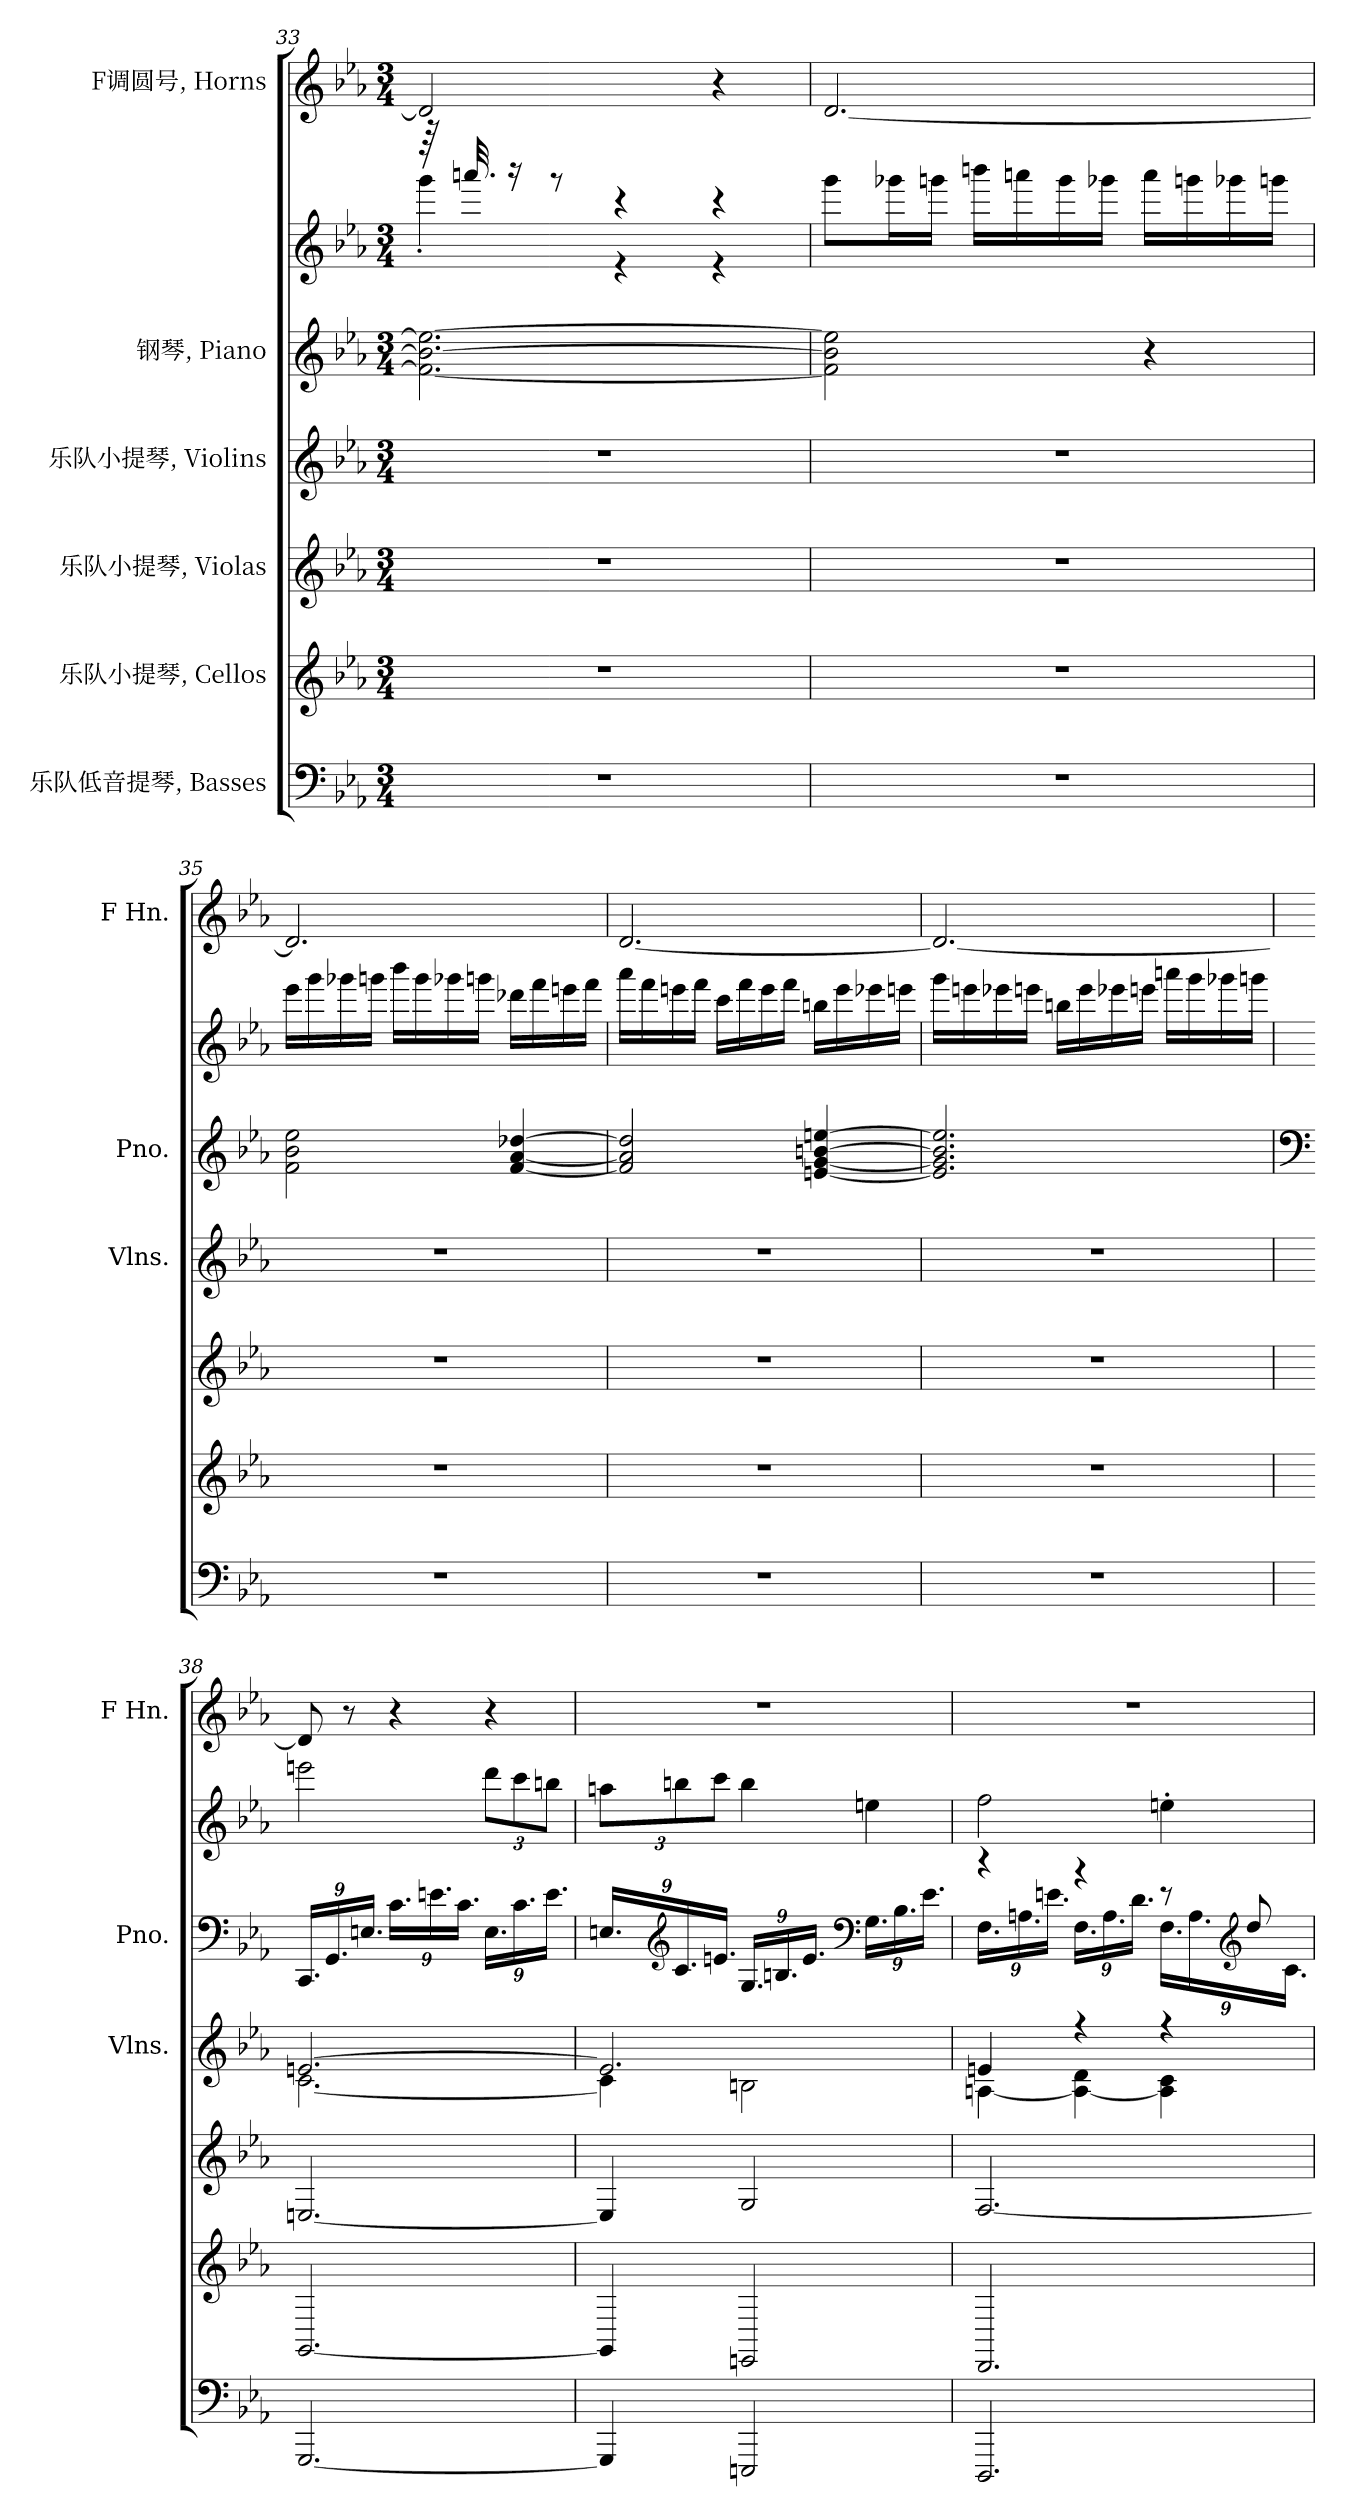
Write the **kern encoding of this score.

**kern	**kern	**kern	**kern	**kern	**kern	**kern
*part6	*part5	*part4	*part3	*part2	*part2	*part1
*staff7	*staff6	*staff5	*staff4	*staff3	*staff2	*staff1
*I"乐队低音提琴, Basses	*I"乐队小提琴, Cellos	*I"乐队小提琴, Violas	*I"乐队小提琴, Violins	*I"钢琴, Piano	*	*I"F调圆号, Horns
*	*	*	*I'Vlns.	*I'Pno.	*	*I'F Hn.
!!LO:PB:g=z
*clefF4	*clefG2	*clefG2	*clefG2	*clefG2	*clefG2	*clefG2
*ITrd7c12	*	*	*	*	*	*ITrd4c7
*k[b-e-a-]	*k[b-e-a-]	*k[b-e-a-]	*k[b-e-a-]	*k[b-e-a-]	*k[b-e-a-]	*k[b-e-a-d-]
*M3/4	*M3/4	*M3/4	*M3/4	*M3/4	*M3/4	*M3/4
=33	=33	=33	=33	=33	=33	=33
*	*	*	*	*	*^	*
2.r	2.r	2.r	2.r	2.f\_ 2.b\_ 2.ee\_	64r	4ggg'\	2G/]
.	.	.	.	.	32.aaan/	.	.
.	.	.	.	.	16r	.	.
.	.	.	.	.	8r	.	.
.	.	.	.	.	4r	4r	.
.	.	.	.	.	4r	4r	4r
*	*	*	*	*	*v	*v	*
=34	=34	=34	=34	=34	=34	=34
2.r	2.r	2.r	2.r	2f\] 2b\] 2ee\]	8ggg\L	[2.G/
.	.	.	.	.	16ggg-X\L	.
.	.	.	.	.	16gggn\JJ	.
.	.	.	.	.	16bbbn\LL	.
.	.	.	.	.	16aaan\	.
.	.	.	.	.	16ggg\	.
.	.	.	.	.	16ggg-X\JJ	.
.	.	.	.	4r	16aaa\LL	.
.	.	.	.	.	16gggn\	.
.	.	.	.	.	16ggg-X\	.
.	.	.	.	.	16gggn\JJ	.
!!LO:PB:g=z
=35	=35	=35	=35	=35	=35	=35
2.r	2.r	2.r	2.r	2f\ 2b-\ 2ee-\	16eee-\LL	2.G/]
.	.	.	.	.	16ggg\	.
.	.	.	.	.	16ggg-X\	.
.	.	.	.	.	16gggn\JJ	.
.	.	.	.	.	16bbb-\LL	.
.	.	.	.	.	16ggg\	.
.	.	.	.	.	16ggg-X\	.
.	.	.	.	.	16gggn\JJ	.
.	.	.	.	[4f/ [4a-/ [4dd-X/	16ddd-X\LL	.
.	.	.	.	.	16fff\	.
.	.	.	.	.	16eeen\	.
.	.	.	.	.	16fff\JJ	.
=36	=36	=36	=36	=36	=36	=36
2.r	2.r	2.r	2.r	2f/] 2a-/] 2dd-/]	16aaa-\LL	[2.G/
.	.	.	.	.	16fff\	.
.	.	.	.	.	16eeen\	.
.	.	.	.	.	16fff\JJ	.
.	.	.	.	.	16ccc\LL	.
.	.	.	.	.	16fff\	.
.	.	.	.	.	16eee\	.
.	.	.	.	.	16fff\JJ	.
.	.	.	.	[4en/ [4g/ [4bn/ [4een/	16bbn\LL	.
.	.	.	.	.	16eee\	.
.	.	.	.	.	16eee-X\	.
.	.	.	.	.	16eeen\JJ	.
!!LO:PB:g=z
=37	=37	=37	=37	=37	=37	=37
2.r	2.r	2.r	2.r	2.e/] 2.g/] 2.b/] 2.ee/]	16ggg\LL	2.G/_
.	.	.	.	.	16eeen\	.
.	.	.	.	.	16eee-X\	.
.	.	.	.	.	16eeen\JJ	.
.	.	.	.	.	16bbn\LL	.
.	.	.	.	.	16eee\	.
.	.	.	.	.	16eee-X\	.
.	.	.	.	.	16eeen\JJ	.
.	.	.	.	.	16aaan\LL	.
.	.	.	.	.	16ggg\	.
.	.	.	.	.	16ggg-X\	.
.	.	.	.	.	16gggn\JJ	.
=38	=38	=38	=38	=38	=38	=38
*	*	*	*	*clefF4	*	*
*	*	*	*^	*	*	*
*	*	*	*	*	*Xbrackettup	*	*
[2.GGGG/	[2.GG/	[2.En/	[2.en/	[2.c\	18.CC/LL	2eeen\	8G/]
.	.	.	.	.	18.GG/	.	.
.	.	.	.	.	.	.	8r
.	.	.	.	.	18.En/JJ	.	.
.	.	.	.	.	18.c\LL	.	4r
.	.	.	.	.	18.en\	.	.
.	.	.	.	.	18.c\JJ	.	.
*	*	*	*	*	*	*Xbrackettup	*
.	.	.	.	.	18.E\LL	12ddd\L	4r
.	.	.	.	.	18.c\	12ccc\	.
.	.	.	.	.	18.e\JJ	12bbn\J	.
!!LO:PB:g=z
=39	=39	=39	=39	=39	=39	=39	=39
4GGGG/]	4GG/]	4E/]	2.e/]	4c\]	18.En/LL	12aan\L	2.r
*	*	*	*	*	*clefG2	*	*
.	.	.	.	.	18.c/	12bbn\	.
.	.	.	.	.	18.en/JJ	12ccc\J	.
2EEEEn/	2EEn/	2G/	.	2Bn\	18.G/LL	4bb\	.
.	.	.	.	.	18.Bn/	.	.
.	.	.	.	.	18.e/JJ	.	.
*	*	*	*	*	*clefF4	*	*
.	.	.	.	.	18.G\LL	4een\	.
.	.	.	.	.	18.B\	.	.
.	.	.	.	.	18.e\JJ	.	.
=40	=40	=40	=40	=40	=40	=40	=40
*	*	*	*	*	*^	*	*
2.DDDD/	2.DD/	[2.F/	4en/	[4An\	4r	18.F\LL	2ff\	2.r
.	.	.	.	.	.	18.An\	.	.
.	.	.	.	.	.	18.en\JJ	.	.
.	.	.	4r	4A\_ 4d\	4r	18.F\LL	.	.
.	.	.	.	.	.	18.A\	.	.
.	.	.	.	.	.	18.d\JJ	.	.
.	.	.	4r	4A\] 4c\	8r	18.F\LL	4een'\	.
.	.	.	.	.	.	18.A\	.	.
*	*	*	*	*	*clefG2	*	*	*
.	.	.	.	.	8dd/	.	.	.
.	.	.	.	.	.	18.c\JJ	.	.
*	*	*	*v	*v	*	*	*	*
*	*	*	*	*v	*v	*	*
=	=	=	=	=	=	=
*-	*-	*-	*-	*-	*-	*-
